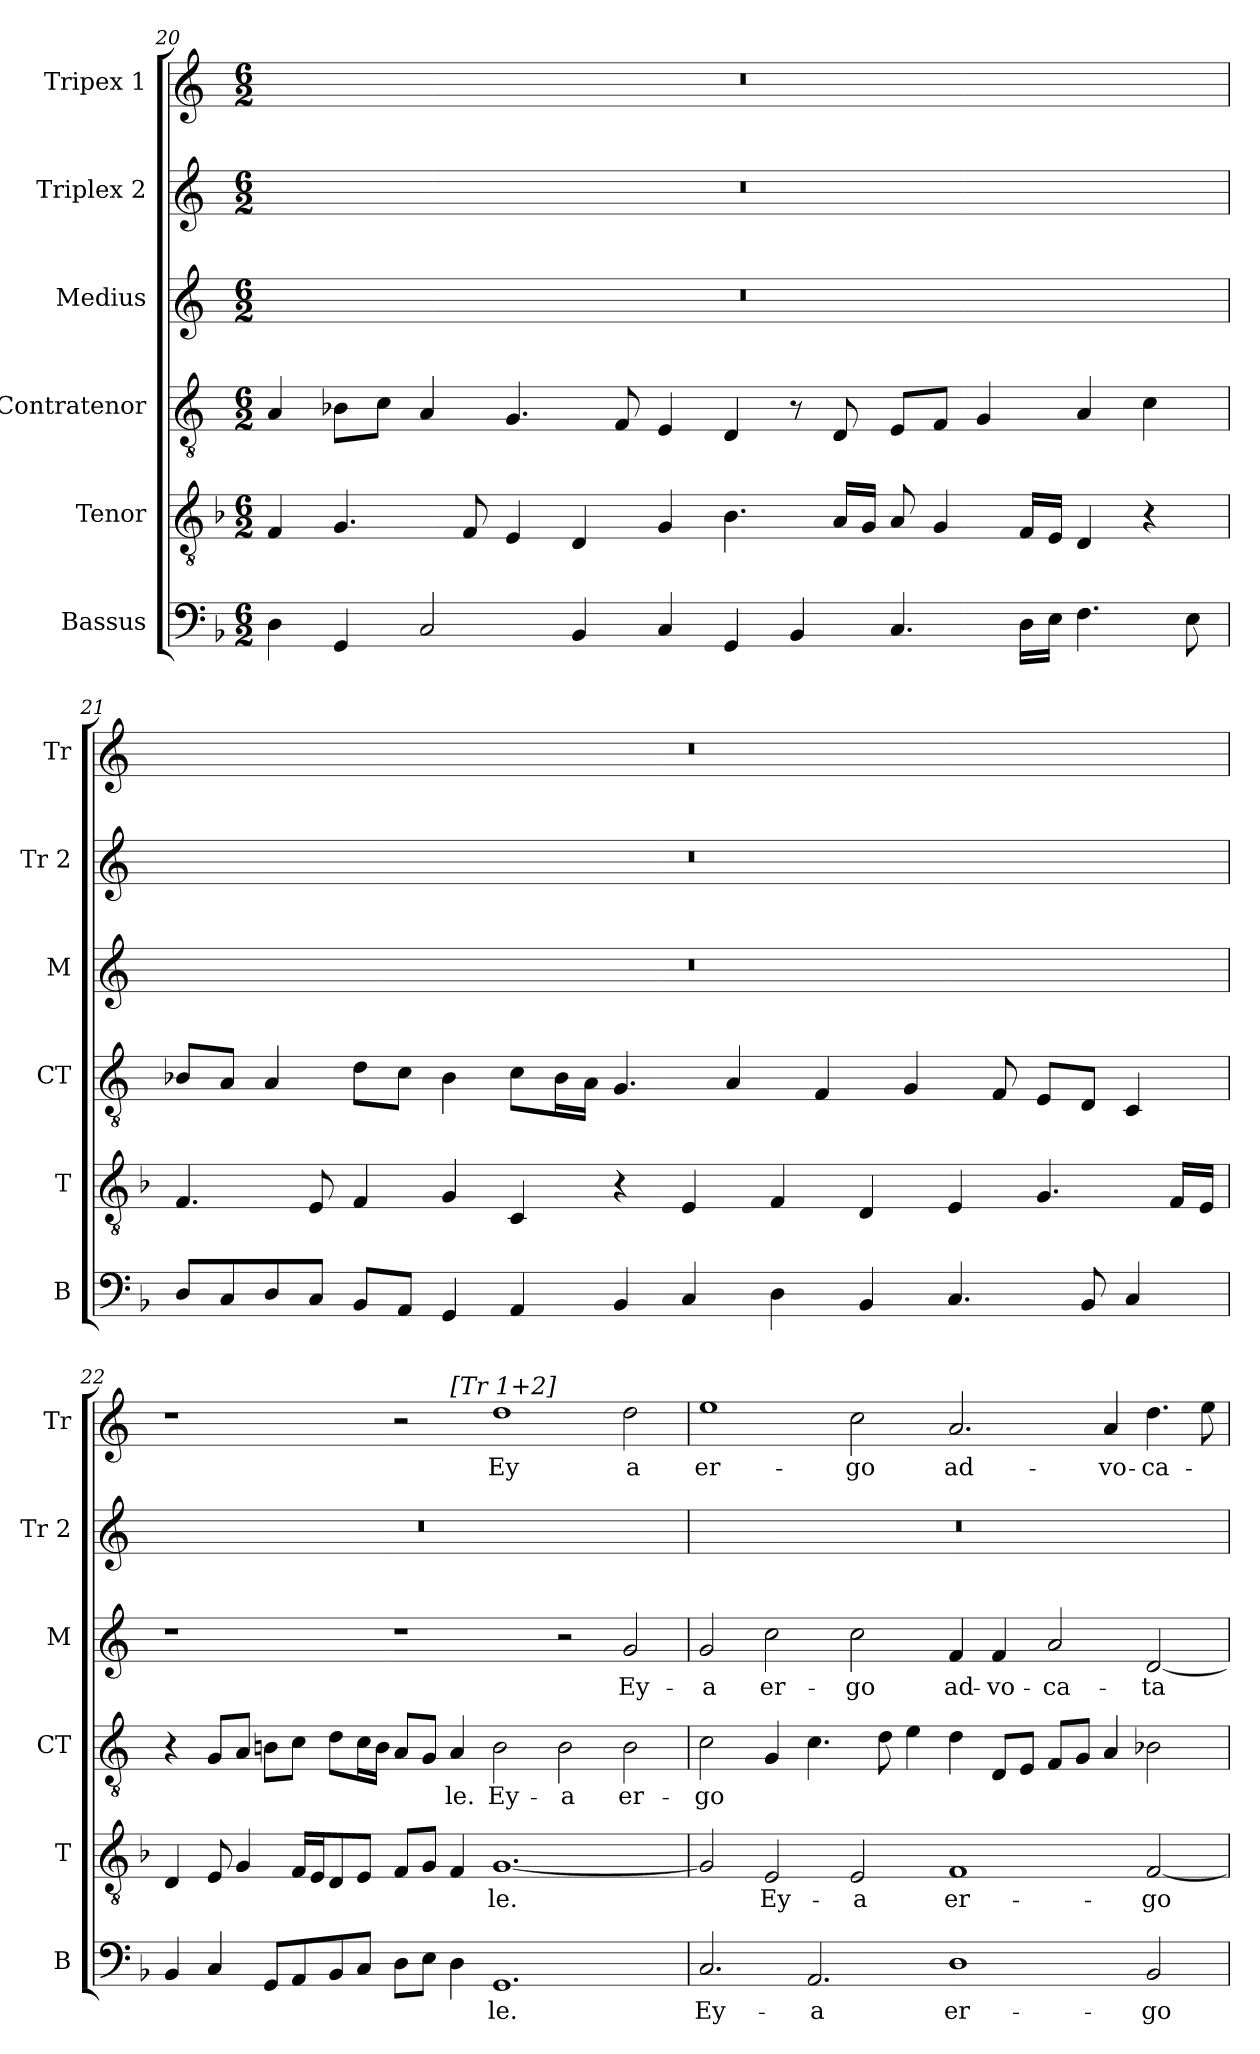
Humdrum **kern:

**kern	**text	**kern	**text	**kern	**text	**kern	**text	**kern	**kern	**text
*part6	*part6	*part5	*part5	*part4	*part4	*part3	*part3	*part2	*part1	*part1
*staff6	*staff6	*staff5	*staff5	*staff4	*staff4	*staff3	*staff3	*staff2	*staff1	*staff1
*I"Bassus	*	*I"Tenor	*	*I"Contratenor	*	*I"Medius	*	*I"Triplex 2	*I"Tripex 1	*
*I'B	*	*I'T	*	*I'CT	*	*I'M	*	*I'Tr 2	*I'Tr	*
*clefF4	*	*clefGv2	*	*clefGv2	*	*clefG2	*	*clefG2	*clefG2	*
*	*	*ITrd7c12	*	*ITrd7c12	*	*	*	*	*	*
*k[b-]	*	*k[b-]	*	*k[]	*	*k[]	*	*k[]	*k[]	*
*F:	*	*F:	*	*C:	*	*C:	*	*C:	*C:	*
*M6/2	*	*M6/2	*	*M6/2	*	*M6/2	*	*M6/2	*M6/2	*
=20	=20	=20	=20	=20	=20	=20	=20	=20	=20	=20
!	!	!	!	!	!	!LO:N:vis=1	!	!LO:N:vis=1	!LO:N:vis=1	!
4Di\	.	4FFi/	.	4AAi/	.	0.r	.	0.r	0.r	.
4GGi/	.	4.GGi/	.	8BB-Xi\L	.	.	.	.	.	.
.	.	.	.	8Ci\J	.	.	.	.	.	.
2Ci/	.	.	.	4AAi/	.	.	.	.	.	.
.	.	8FFi/	.	.	.	.	.	.	.	.
.	.	4EEi/	.	4.GGi/	.	.	.	.	.	.
4BB-i/	.	4DDi/	.	.	.	.	.	.	.	.
.	.	.	.	8FFi/	.	.	.	.	.	.
4Ci/	.	4GGi/	.	4EEi/	.	.	.	.	.	.
4GGi/	.	4.BB-i\	.	4DDi/	.	.	.	.	.	.
4BB-i/	.	.	.	8r	.	.	.	.	.	.
.	.	16AAi/LL	.	8DDi/	.	.	.	.	.	.
.	.	16GGi/JJ	.	.	.	.	.	.	.	.
4.Ci/	.	8AAi/	.	8EEi/L	.	.	.	.	.	.
.	.	4GGi/	.	8FFi/J	.	.	.	.	.	.
.	.	.	.	4GGi/	.	.	.	.	.	.
16Di\LL	.	16FFi/LL	.	.	.	.	.	.	.	.
16Ei\JJ	.	16EEi/JJ	.	.	.	.	.	.	.	.
4.Fi\	.	4DDi/	.	4AAi/	.	.	.	.	.	.
.	.	4r	.	4Ci\	.	.	.	.	.	.
8Ei\	.	.	.	.	.	.	.	.	.	.
!!LO:PB:g=z
=21	=21	=21	=21	=21	=21	=21	=21	=21	=21	=21
!	!	!	!	!	!	!LO:N:vis=1	!	!LO:N:vis=1	!LO:N:vis=1	!
8Di/L	.	4.FFi/	.	8BB-Xi/L	.	0.r	.	0.r	0.r	.
8Ci/	.	.	.	8AAi/J	.	.	.	.	.	.
8Di/	.	.	.	4AAi/	.	.	.	.	.	.
8Ci/J	.	8EEi/	.	.	.	.	.	.	.	.
8BB-i/L	.	4FFi/	.	8Di\L	.	.	.	.	.	.
8AAi/J	.	.	.	8Ci\J	.	.	.	.	.	.
4GGi/	.	4GGi/	.	4BB-i\	.	.	.	.	.	.
4AAi/	.	4CCi/	.	8Ci\L	.	.	.	.	.	.
.	.	.	.	16BB-i\L	.	.	.	.	.	.
.	.	.	.	16AAi\JJ	.	.	.	.	.	.
4BB-i/	.	4r	.	4.GGi/	.	.	.	.	.	.
4Ci/	.	4EEi/	.	.	.	.	.	.	.	.
.	.	.	.	4AAi/	.	.	.	.	.	.
4Di\	.	4FFi/	.	.	.	.	.	.	.	.
.	.	.	.	4FFi/	.	.	.	.	.	.
4BB-i/	.	4DDi/	.	.	.	.	.	.	.	.
.	.	.	.	4GGi/	.	.	.	.	.	.
4.Ci/	.	4EEi/	.	.	.	.	.	.	.	.
.	.	.	.	8FFi/	.	.	.	.	.	.
.	.	4.GGi/	.	8EEi/L	.	.	.	.	.	.
8BB-i/	.	.	.	8DDi/J	.	.	.	.	.	.
4Ci/	.	.	.	4CCi/	.	.	.	.	.	.
.	.	16FFi/LL	.	.	.	.	.	.	.	.
.	.	16EEi/JJ	.	.	.	.	.	.	.	.
=22	=22	=22	=22	=22	=22	=22	=22	=22	=22	=22
!	!	!	!	!	!	!	!	!LO:N:vis=1	!	!
*	*	*	*	*	*	*	*	*	*^	*
4BB-i/	.	4DDi/	.	4r	.	1r	.	0.r	1r	1ryy	.
4Ci/	.	8EEi/	.	8GGi/L	.	.	.	.	.	.	.
.	.	4GGi/	.	8AAi/J	.	.	.	.	.	.	.
8GGi/L	.	.	.	8BBni\L	.	.	.	.	.	.	.
8AAi/	.	16FFi/LL	.	8Ci\J	.	.	.	.	.	.	.
.	.	16EEi/J	.	.	.	.	.	.	.	.	.
8BB-i/	.	8DDi/	.	8Di\L	.	.	.	.	.	.	.
8Ci/J	.	8EEi/J	.	16Ci\L	.	.	.	.	.	.	.
.	.	.	.	16BBi\JJ	.	.	.	.	.	.	.
8Di\L	.	8FFi/L	.	8AAi/L	.	1r	.	.	2r	4ryy	.
8Ei\J	.	8GGi/J	.	8GGi/J	.	.	.	.	.	.	.
!	!	!	!	!	!	!	!	!	!	!LO:TX:a:t=[Tr 1+2]	!
!	!	!	!	!	!LO:LY:b:color=#FF0000	!	!	!	!	!	!
4Di\	.	4FFi/	.	4AAi/	-le.	.	.	.	.	1..ryy	.
!	!LO:LY:b:color=#FF0000	!	!	!	!	!	!	!	!	!	!
!	!	!	!LO:LY:b:color=#FF0000	!	!	!	!	!	!	!	!
!	!	!	!	!	!LO:LY:b:color=#000000	!	!	!	!	!	!
!	!	!	!	!	!	!	!	!	!	!	!LO:LY:b:color=#000000
1.GGi	-le.	[<1.GGi	-le.	2BBi\	Ey-	.	.	.	1ddi	.	Ey
!	!	!	!	!	!LO:LY:b:color=#000000	!	!	!	!	!	!
.	.	.	.	2BBi\	-a	2r	.	.	.	.	.
!	!	!	!	!	!LO:LY:b:color=#000000	!	!	!	!	!	!
!	!	!	!	!	!	!	!LO:LY:b:color=#000000	!	!	!	!
!	!	!	!	!	!	!	!	!	!	!	!LO:LY:b:color=#000000
.	.	.	.	2BBi\	er-	2gi/	Ey-	.	2ddi\	.	a
*	*	*	*	*	*	*	*	*	*v	*v	*
!!LO:LB:g=z
=23	=23	=23	=23	=23	=23	=23	=23	=23	=23	=23
*	*	*	*	*	*	*	*	*	*^	*
!	!LO:LY:b:color=#000000	!	!	!	!	!	!	!	!	!	!
*	*	*	*	*	*	*	*	*	*v	*v	*
*	*	*	*	*	*	*	*	*	*^	*
!	!	!	!	!	!LO:LY:b:color=#000000	!	!	!	!	!	!
*	*	*	*	*	*	*	*	*	*v	*v	*
*	*	*	*	*	*	*	*	*	*^	*
!	!	!	!	!	!	!	!LO:LY:b:color=#000000	!LO:N:vis=1	!	!	!
*	*	*	*	*	*	*	*	*	*v	*v	*
*	*	*	*	*	*	*	*	*	*^	*
!	!	!	!	!	!	!	!	!	!	!	!LO:LY:b:color=#000000
*	*	*	*	*	*	*	*	*	*v	*v	*
2.Ci/	Ey-	2GGi/]	.	2Ci\	-go	2gi/	-a	0.r	1eei	er-
!	!	!	!LO:LY:b:color=#000000	!	!	!	!	!	!	!
!	!	!	!	!	!	!	!LO:LY:b:color=#000000	!	!	!
.	.	2EEi/	Ey-	4GGi/	.	2cci\	er-	.	.	.
!	!LO:LY:b:color=#000000	!	!	!	!	!	!	!	!	!
2.AAi/	-a	.	.	4.Ci\	.	.	.	.	.	.
!	!	!	!LO:LY:b:color=#000000	!	!	!	!	!	!	!
!	!	!	!	!	!	!	!LO:LY:b:color=#000000	!	!	!
!	!	!	!	!	!	!	!	!	!	!LO:LY:b:color=#000000
.	.	2EEi/	-a	.	.	2cci\	-go	.	2cci\	-go
.	.	.	.	8Di\	.	.	.	.	.	.
.	.	.	.	4Ei\	.	.	.	.	.	.
!	!LO:LY:b:color=#000000	!	!	!	!	!	!	!	!	!
!	!	!	!LO:LY:b:color=#000000	!	!	!	!	!	!	!
!	!	!	!	!	!	!	!LO:LY:b:color=#000000	!	!	!
!	!	!	!	!	!	!	!	!	!	!LO:LY:b:color=#000000
1Di	er-	1FFi	er-	4Di\	.	4fi/	ad-	.	2.ai/	ad-
!	!	!	!	!	!	!	!LO:LY:b:color=#000000	!	!	!
.	.	.	.	8DDi/L	.	4fi/	-vo-	.	.	.
.	.	.	.	8EEi/J	.	.	.	.	.	.
!	!	!	!	!	!	!	!LO:LY:b:color=#000000	!	!	!
.	.	.	.	8FFi/L	.	2ai/	-ca-	.	.	.
.	.	.	.	8GGi/J	.	.	.	.	.	.
!	!	!	!	!	!	!	!	!	!	!LO:LY:b:color=#000000
.	.	.	.	4AAi/	.	.	.	.	4ai/	-vo-
!	!LO:LY:b:color=#000000	!	!	!	!	!	!	!	!	!
!	!	!	!LO:LY:b:color=#000000	!	!	!	!	!	!	!
!	!	!	!	!	!	!	!LO:LY:b:color=#000000	!	!	!
!	!	!	!	!	!	!	!	!	!	!LO:LY:b:color=#000000
2BB-i/	-go	[<2FFi/	-go	2BB-Xi\	.	[<2di/	-ta	.	4.ddi\	-ca-
.	.	.	.	.	.	.	.	.	8eei\	.
=	=	=	=	=	=	=	=	=	=	=
*-	*-	*-	*-	*-	*-	*-	*-	*-	*-	*-
